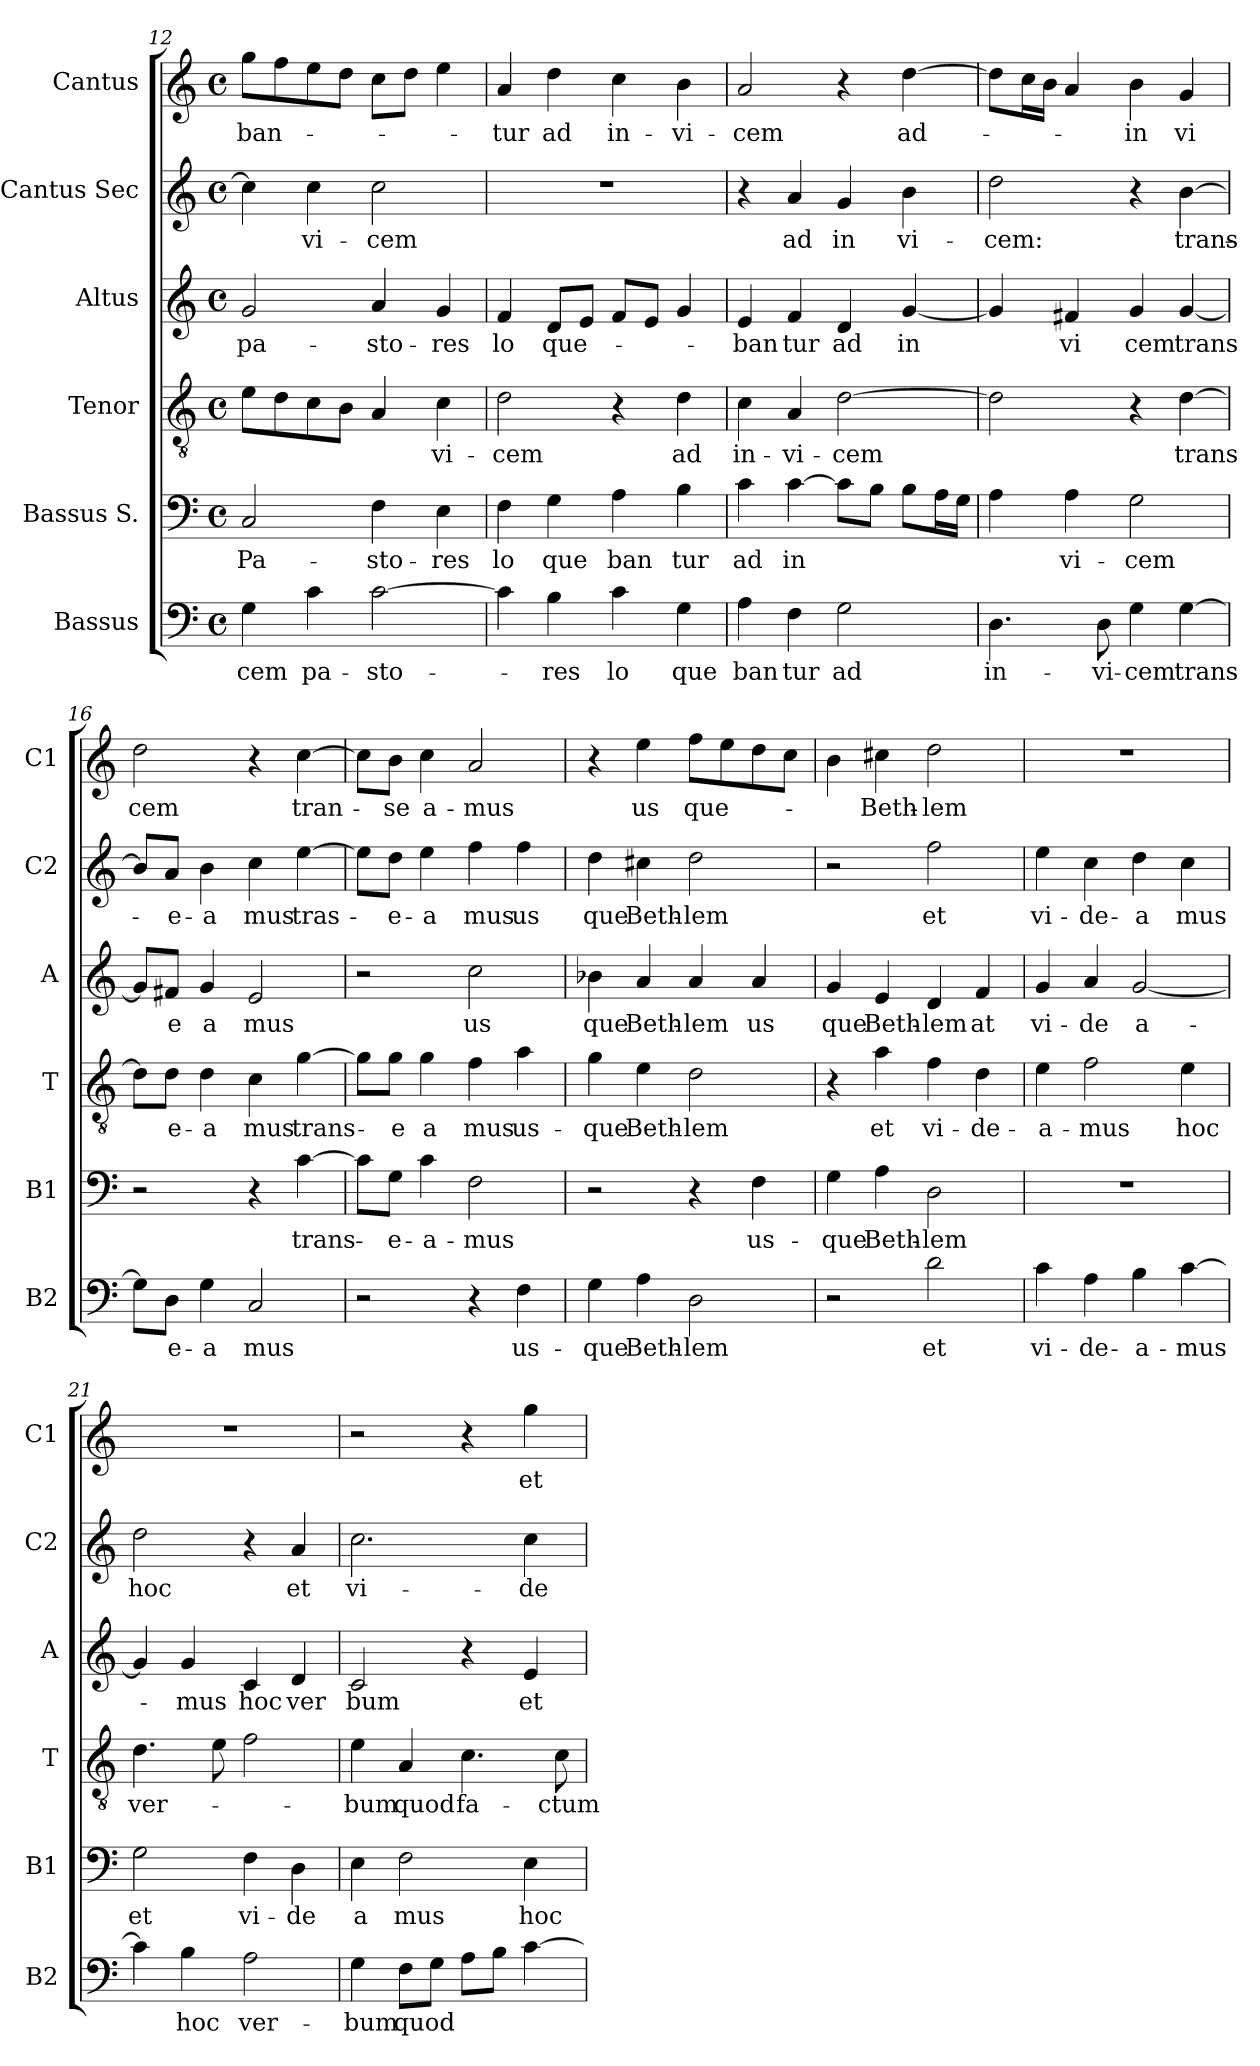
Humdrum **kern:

**kern	**text	**kern	**text	**kern	**text	**kern	**text	**kern	**text	**kern	**text
*part6	*part6	*part5	*part5	*part4	*part4	*part3	*part3	*part2	*part2	*part1	*part1
*staff6	*staff6	*staff5	*staff5	*staff4	*staff4	*staff3	*staff3	*staff2	*staff2	*staff1	*staff1
*I"Bassus	*	*I"Bassus S.	*	*I"Tenor	*	*I"Altus	*	*I"Cantus Sec	*	*I"Cantus	*
*I'B2	*	*I'B1	*	*I'T	*	*I'A	*	*I'C2	*	*I'C1	*
*clefF4	*	*clefF4	*	*clefGv2	*	*clefG2	*	*clefG2	*	*clefG2	*
*k[]	*	*k[]	*	*k[]	*	*k[]	*	*k[]	*	*k[]	*
*C:	*	*C:	*	*C:	*	*C:	*	*C:	*	*C:	*
*M4/4	*	*M4/4	*	*M4/4	*	*M4/4	*	*M4/4	*	*M4/4	*
*met(c)	*	*met(c)	*	*met(c)	*	*met(c)	*	*met(c)	*	*met(c)	*
=12	=12	=12	=12	=12	=12	=12	=12	=12	=12	=12	=12
4G\	-cem	2C/	Pa-	8e\L	.	2g/	pa-	4cc\]	.	8gg\L	ban-
.	.	.	.	8d\	.	.	.	.	.	8ff\	.
4c\	pa-	.	.	8c\	.	.	.	4cc\	vi-	8ee\	.
.	.	.	.	8B\J	.	.	.	.	.	8dd\J	.
[2c\	-sto-	4F\	-sto-	4A/	.	4a/	-sto-	2cc\	-cem	8cc\L	.
.	.	.	.	.	.	.	.	.	.	8dd\J	.
.	.	4E\	-res	4c\	-vi-	4g/	-res	.	.	4ee\	.
!!LO:PB:g=z
=13	=13	=13	=13	=13	=13	=13	=13	=13	=13	=13	=13
4c\]	.	4F\	lo	2d\	-cem	4f/	lo	1r	.	4a/	-tur
4B\	-res	4G\	que	.	.	8d/L	que-	.	.	4dd\	ad
.	.	.	.	.	.	8e/J	.	.	.	.	.
4c\	lo	4A\	ban	4r	.	8f/L	.	.	.	4cc\	in-
.	.	.	.	.	.	8e/J	.	.	.	.	.
4G\	que	4B\	tur	4d\	ad	4g/	.	.	.	4b\	-vi-
=14	=14	=14	=14	=14	=14	=14	=14	=14	=14	=14	=14
4A\	ban	4c\	ad	4c\	in-	4e/	-ban	4r	.	2a/	-cem
4F\	tur	[4c\	in	4A/	-vi-	4f/	tur	4a/	ad	.	.
2G\	ad	8c\L]	.	[2d\	-cem	4d/	ad	4g/	in	4r	.
.	.	8B\J	.	.	.	.	.	.	.	.	.
.	.	8B\L	.	.	.	[4g/	in	4b\	vi-	[4dd\	ad-
.	.	16A\L	.	.	.	.	.	.	.	.	.
.	.	16G\JJ	.	.	.	.	.	.	.	.	.
=15	=15	=15	=15	=15	=15	=15	=15	=15	=15	=15	=15
4.D\	in-	4A\	.	2d\]	.	4g/]	.	2dd\	-cem:	8dd\L]	.
.	.	.	.	.	.	.	.	.	.	16cc\L	.
.	.	.	.	.	.	.	.	.	.	16b\JJ	.
.	.	4A\	vi-	.	.	4f#X/	vi	.	.	4a/	.
8D\	-vi-	.	.	.	.	.	.	.	.	.	.
4G\	-cem	2G\	-cem	4r	.	4g/	cem	4r	.	4b\	-in
[4G\	trans	.	.	[4d\	trans	[4g/	trans	[4b\	trans-	4g/	vi
=16	=16	=16	=16	=16	=16	=16	=16	=16	=16	=16	=16
8G\L]	.	2r	.	8d\L]	.	8g/L]	.	8b/L]	.	2dd\	cem
8D\J	e-	.	.	8d\J	e-	8f#X/J	e	8a/J	-e-	.	.
4G\	-a	.	.	4d\	-a	4g/	a	4b\	-a	.	.
2C/	mus	4r	.	4c\	mus	2e/	mus	4cc\	mus	4r	.
.	.	[4c\	trans-	[4g\	trans-	.	.	[4ee\	tras-	[4cc\	tran-
!!LO:PB:g=z
=17	=17	=17	=17	=17	=17	=17	=17	=17	=17	=17	=17
2r	.	8c\L]	.	8g\L]	.	2r	.	8ee\L]	.	8cc\L]	.
.	.	8G\J	-e-	8g\J	-e	.	.	8dd\J	-e-	8b\J	-se
.	.	4c\	-a-	4g\	a	.	.	4ee\	-a	4cc\	a-
4r	.	2F\	-mus	4f\	mus	2cc\	us	4ff\	mus	2a/	-mus
4F\	us-	.	.	4a\	us-	.	.	4ff\	us	.	.
=18	=18	=18	=18	=18	=18	=18	=18	=18	=18	=18	=18
4G\	-que	2r	.	4g\	-que	4b-X\	que	4dd\	que	4r	.
4A\	Beth-	.	.	4e\	Beth-	4a/	Beth-	4cc#X\	Beth-	4ee\	us
2D\	-lem	4r	.	2d\	-lem	4a/	-lem	2dd\	-lem	8ff\L	que-
.	.	.	.	.	.	.	.	.	.	8ee\	.
.	.	4F\	us-	.	.	4a/	us	.	.	8dd\	.
.	.	.	.	.	.	.	.	.	.	8cc\J	.
=19	=19	=19	=19	=19	=19	=19	=19	=19	=19	=19	=19
2r	.	4G\	-que	4r	.	4g/	que	2r	.	4b\	.
.	.	4A\	Beth-	4a\	et	4e/	Beth-	.	.	4cc#X\	-Beth-
2d\	et	2D\	-lem	4f\	vi-	4d/	-lem	2ff\	et	2dd\	-lem
.	.	.	.	4d\	-de-	4f/	at	.	.	.	.
=20	=20	=20	=20	=20	=20	=20	=20	=20	=20	=20	=20
4c\	vi-	1r	.	4e\	-a-	4g/	vi-	4ee\	vi-	1r	.
4A\	-de-	.	.	2f\	-mus	4a/	-de	4cc\	-de-	.	.
4B\	-a-	.	.	.	.	[2g/	a-	4dd\	-a	.	.
[4c\	-mus	.	.	4e\	hoc	.	.	4cc\	mus	.	.
!!LO:PB:g=z
=21	=21	=21	=21	=21	=21	=21	=21	=21	=21	=21	=21
4c\]	.	2G\	et	4.d\	ver-	4g/]	.	2dd\	hoc	1r	.
4B\	hoc	.	.	.	.	4g/	-mus	.	.	.	.
.	.	.	.	8e\	.	.	.	.	.	.	.
2A\	ver-	4F\	vi-	2f\	.	4c/	hoc	4r	.	.	.
.	.	4D\	-de	.	.	4d/	ver	4a/	et	.	.
=22	=22	=22	=22	=22	=22	=22	=22	=22	=22	=22	=22
4G\	-bum	4E\	a	4e\	-bum	2c/	bum	2.cc\	vi-	2r	.
8F\L	quod	2F\	mus	4A/	quod	.	.	.	.	.	.
8G\J	.	.	.	.	.	.	.	.	.	.	.
8A\L	.	.	.	4.c\	fa-	4r	.	.	.	4r	.
8B\J	.	.	.	.	.	.	.	.	.	.	.
[4c\	.	4E\	hoc	.	.	4e/	et	4cc\	-de	4gg\	et
.	.	.	.	8c\	-ctum-	.	.	.	.	.	.
=	=	=	=	=	=	=	=	=	=	=	=
*-	*-	*-	*-	*-	*-	*-	*-	*-	*-	*-	*-
